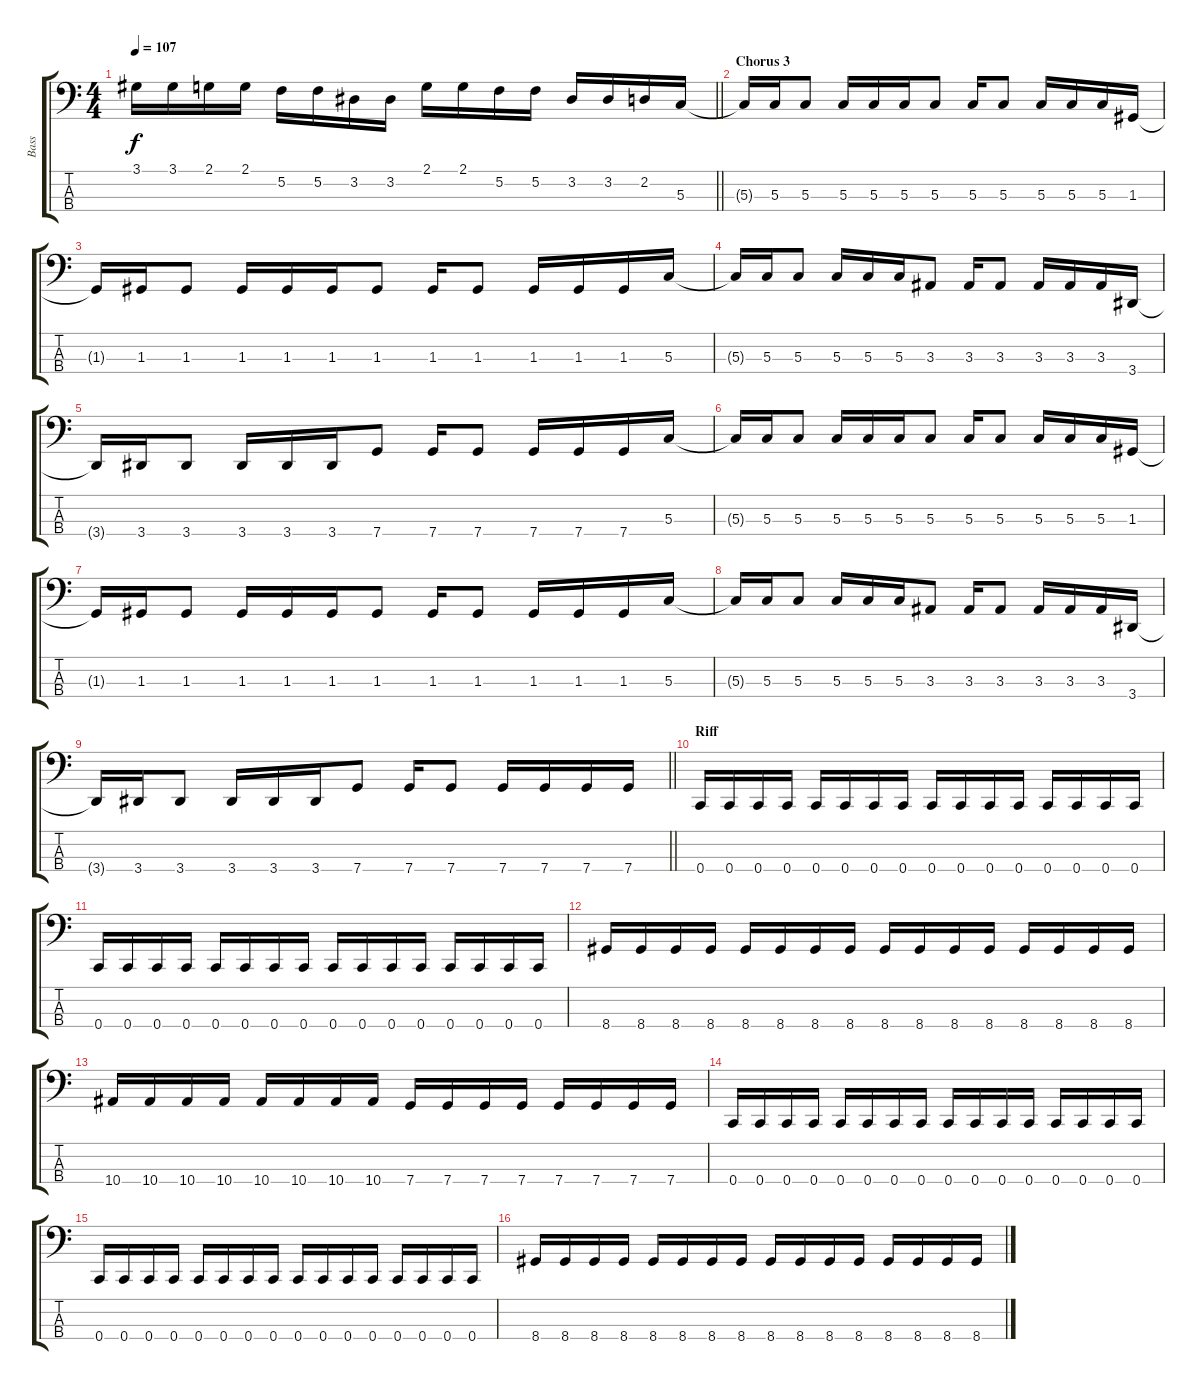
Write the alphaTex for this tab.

\track ("Bass" "Bass") {instrument electricbassfinger}
\staff {score tabs}
\tuning (F2 C2 G1 C1) {hide}
\ts (4 4)
\tempo 107
\clef f4
\barLineRight lightlight
\ks c
3.1.16{dy f} 3.1.16 2.1.16 2.1.16 5.2.16 5.2.16 3.2.16 3.2.16 2.1.16 2.1.16 5.2.16 5.2.16 3.2.16 3.2.16 2.2.16 5.3.16 |
\section ("" "Chorus 3")
5.3{t}.16 5.3.16 5.3.8 5.3.16 5.3.16 5.3.16 5.3.8 5.3.16 5.3.8 5.3.16 5.3.16 5.3.16 1.3.16 |
1.3{t}.16 1.3.16 1.3.8 1.3.16 1.3.16 1.3.16 1.3.8 1.3.16 1.3.8 1.3.16 1.3.16 1.3.16 5.3.16 |
5.3{t}.16 5.3.16 5.3.8 5.3.16 5.3.16 5.3.16 3.3.8 3.3.16 3.3.8 3.3.16 3.3.16 3.3.16 3.4.16 |
3.4{t}.16 3.4.16 3.4.8 3.4.16 3.4.16 3.4.16 7.4.8 7.4.16 7.4.8 7.4.16 7.4.16 7.4.16 5.3.16 |
5.3{t}.16 5.3.16 5.3.8 5.3.16 5.3.16 5.3.16 5.3.8 5.3.16 5.3.8 5.3.16 5.3.16 5.3.16 1.3.16 |
1.3{t}.16 1.3.16 1.3.8 1.3.16 1.3.16 1.3.16 1.3.8 1.3.16 1.3.8 1.3.16 1.3.16 1.3.16 5.3.16 |
5.3{t}.16 5.3.16 5.3.8 5.3.16 5.3.16 5.3.16 3.3.8 3.3.16 3.3.8 3.3.16 3.3.16 3.3.16 3.4.16 |
\barLineRight lightlight
3.4{t}.16 3.4.16 3.4.8 3.4.16 3.4.16 3.4.16 7.4.8 7.4.16 7.4.8 7.4.16 7.4.16 7.4.16 7.4.16 |
\section ("" "Riff")
0.4.16 0.4.16 0.4.16 0.4.16 0.4.16 0.4.16 0.4.16 0.4.16 0.4.16 0.4.16 0.4.16 0.4.16 0.4.16 0.4.16 0.4.16 0.4.16 |
0.4.16 0.4.16 0.4.16 0.4.16 0.4.16 0.4.16 0.4.16 0.4.16 0.4.16 0.4.16 0.4.16 0.4.16 0.4.16 0.4.16 0.4.16 0.4.16 |
8.4.16 8.4.16 8.4.16 8.4.16 8.4.16 8.4.16 8.4.16 8.4.16 8.4.16 8.4.16 8.4.16 8.4.16 8.4.16 8.4.16 8.4.16 8.4.16 |
10.4.16 10.4.16 10.4.16 10.4.16 10.4.16 10.4.16 10.4.16 10.4.16 7.4.16 7.4.16 7.4.16 7.4.16 7.4.16 7.4.16 7.4.16 7.4.16 |
0.4.16 0.4.16 0.4.16 0.4.16 0.4.16 0.4.16 0.4.16 0.4.16 0.4.16 0.4.16 0.4.16 0.4.16 0.4.16 0.4.16 0.4.16 0.4.16 |
0.4.16 0.4.16 0.4.16 0.4.16 0.4.16 0.4.16 0.4.16 0.4.16 0.4.16 0.4.16 0.4.16 0.4.16 0.4.16 0.4.16 0.4.16 0.4.16 |
8.4.16 8.4.16 8.4.16 8.4.16 8.4.16 8.4.16 8.4.16 8.4.16 8.4.16 8.4.16 8.4.16 8.4.16 8.4.16 8.4.16 8.4.16 8.4.16
